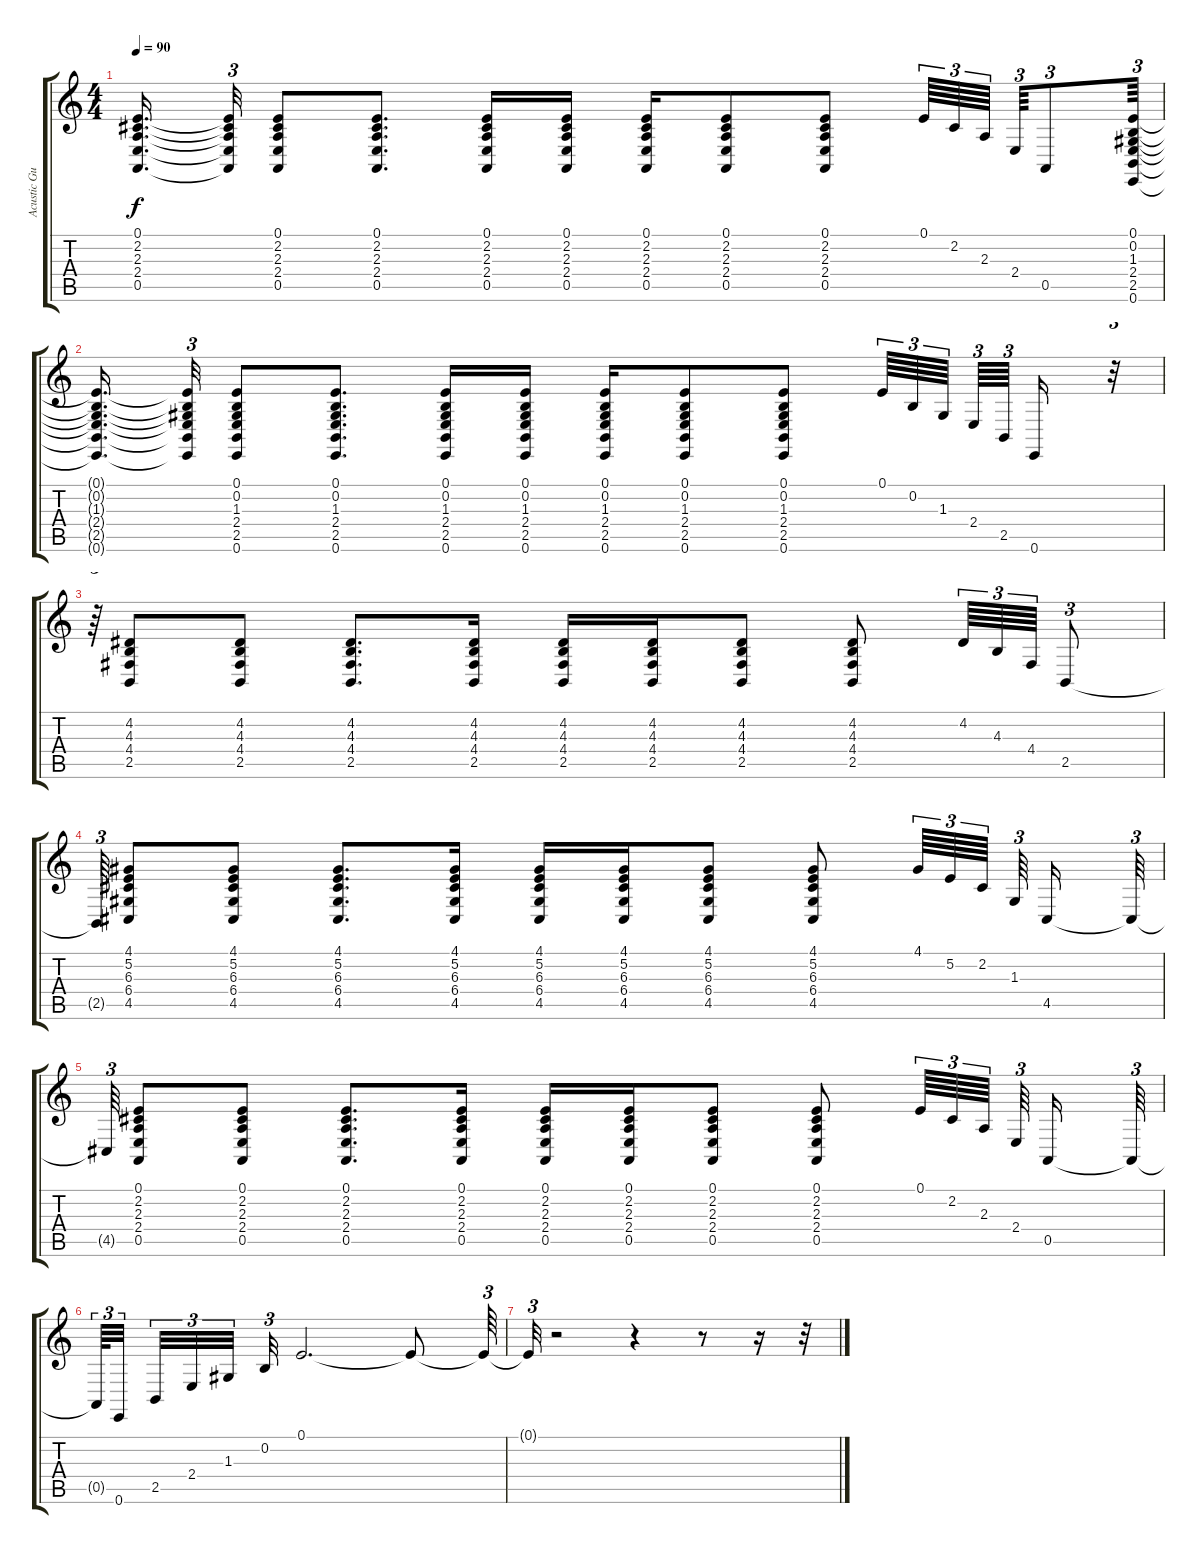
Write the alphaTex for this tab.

\track ("Acustic Guitar" "Acustic Gu") {instrument brightacousticpiano}
\staff {score tabs}
\tuning (E4 B3 G3 D3 A2 E2) {hide}
\ts (4 4)
\tempo 90
\clef g2
\ks c
(0.1{t} 2.2{t} 2.3{t} 2.4{t} 0.5{t}).16{d dy f beam splitsecondary} (0.1{t} 2.2{t} 2.3{t} 2.4{t} 0.5{t}).32{tu (3 2)} (0.1 2.2 2.3 2.4 0.5).8 (0.1 2.2 2.3 2.4 0.5).8{d} (0.1 2.2 2.3 2.4 0.5).16 (0.1 2.2 2.3 2.4 0.5).16 (0.1 2.2 2.3 2.4 0.5).16 (0.1 2.2 2.3 2.4 0.5).8 (0.1 2.2 2.3 2.4 0.5).8 0.1.64{tu (3 2)} 2.2.64{tu (3 2)} 2.3.64{tu (3 2) beam splitsecondary} 2.4.64{tu (3 2)} 0.5.8{tu (3 2)} (0.1 0.2 1.3 2.4 2.5 0.6).64{tu (3 2)} |
(0.1{t} 0.2{t} 1.3{t} 2.4{t} 2.5{t} 0.6{t}).16{d beam splitsecondary} (0.1{t} 0.2{t} 1.3{t} 2.4{t} 2.5{t} 0.6{t}).32{tu (3 2)} (0.1 0.2 1.3 2.4 2.5 0.6).8 (0.1 0.2 1.3 2.4 2.5 0.6).8{d} (0.1 0.2 1.3 2.4 2.5 0.6).16 (0.1 0.2 1.3 2.4 2.5 0.6).16 (0.1 0.2 1.3 2.4 2.5 0.6).16 (0.1 0.2 1.3 2.4 2.5 0.6).8 (0.1 0.2 1.3 2.4 2.5 0.6).8 0.1.64{tu (3 2)} 0.2.64{tu (3 2)} 1.3.64{tu (3 2) beam splitsecondary} 2.4.64{tu (3 2)} 2.5.64{tu (3 2) beam splitsecondary} 0.6.16 r.32{tu (3 2)} |
r.64{tu (3 2)} (4.2 4.3 4.4 2.5).8 (4.2 4.3 4.4 2.5).8 (4.2 4.3 4.4 2.5).8{d} (4.2 4.3 4.4 2.5).16 (4.2 4.3 4.4 2.5).16 (4.2 4.3 4.4 2.5).16 (4.2 4.3 4.4 2.5).8 (4.2 4.3 4.4 2.5).8 4.2.64{tu (3 2)} 4.3.64{tu (3 2)} 4.4.64{tu (3 2)} 2.5.8{tu (3 2)} |
2.5{t}.64{tu (3 2)} (4.1 5.2 6.3 6.4 4.5).8 (4.1 5.2 6.3 6.4 4.5).8 (4.1 5.2 6.3 6.4 4.5).8{d} (4.1 5.2 6.3 6.4 4.5).16 (4.1 5.2 6.3 6.4 4.5).16 (4.1 5.2 6.3 6.4 4.5).16 (4.1 5.2 6.3 6.4 4.5).8 (4.1 5.2 6.3 6.4 4.5).8 4.1.64{tu (3 2)} 5.2.64{tu (3 2)} 2.2.64{tu (3 2) beam splitsecondary} 1.3.64{tu (3 2) beam splitsecondary} 4.5.16 4.5{t}.64{tu (3 2)} |
4.5{t}.64{tu (3 2)} (0.1 2.2 2.3 2.4 0.5).8 (0.1 2.2 2.3 2.4 0.5).8 (0.1 2.2 2.3 2.4 0.5).8{d} (0.1 2.2 2.3 2.4 0.5).16 (0.1 2.2 2.3 2.4 0.5).16 (0.1 2.2 2.3 2.4 0.5).16 (0.1 2.2 2.3 2.4 0.5).8 (0.1 2.2 2.3 2.4 0.5).8 0.1.64{tu (3 2)} 2.2.64{tu (3 2)} 2.3.64{tu (3 2) beam splitsecondary} 2.4.64{tu (3 2) beam splitsecondary} 0.5.16 0.5{t}.64{tu (3 2)} |
0.5{t}.64{tu (3 2)} 0.6.32{tu (3 2) beam splitsecondary} 2.5.32{tu (3 2)} 2.4.32{tu (3 2)} 1.3.32{tu (3 2) beam splitsecondary} 0.2.32{tu (3 2)} 0.1.2{d} 0.1{t}.8 0.1{t}.64{tu (3 2)} |
0.1{t}.32{tu (3 2)} r.2 r.4 r.8 r.16 r.32
